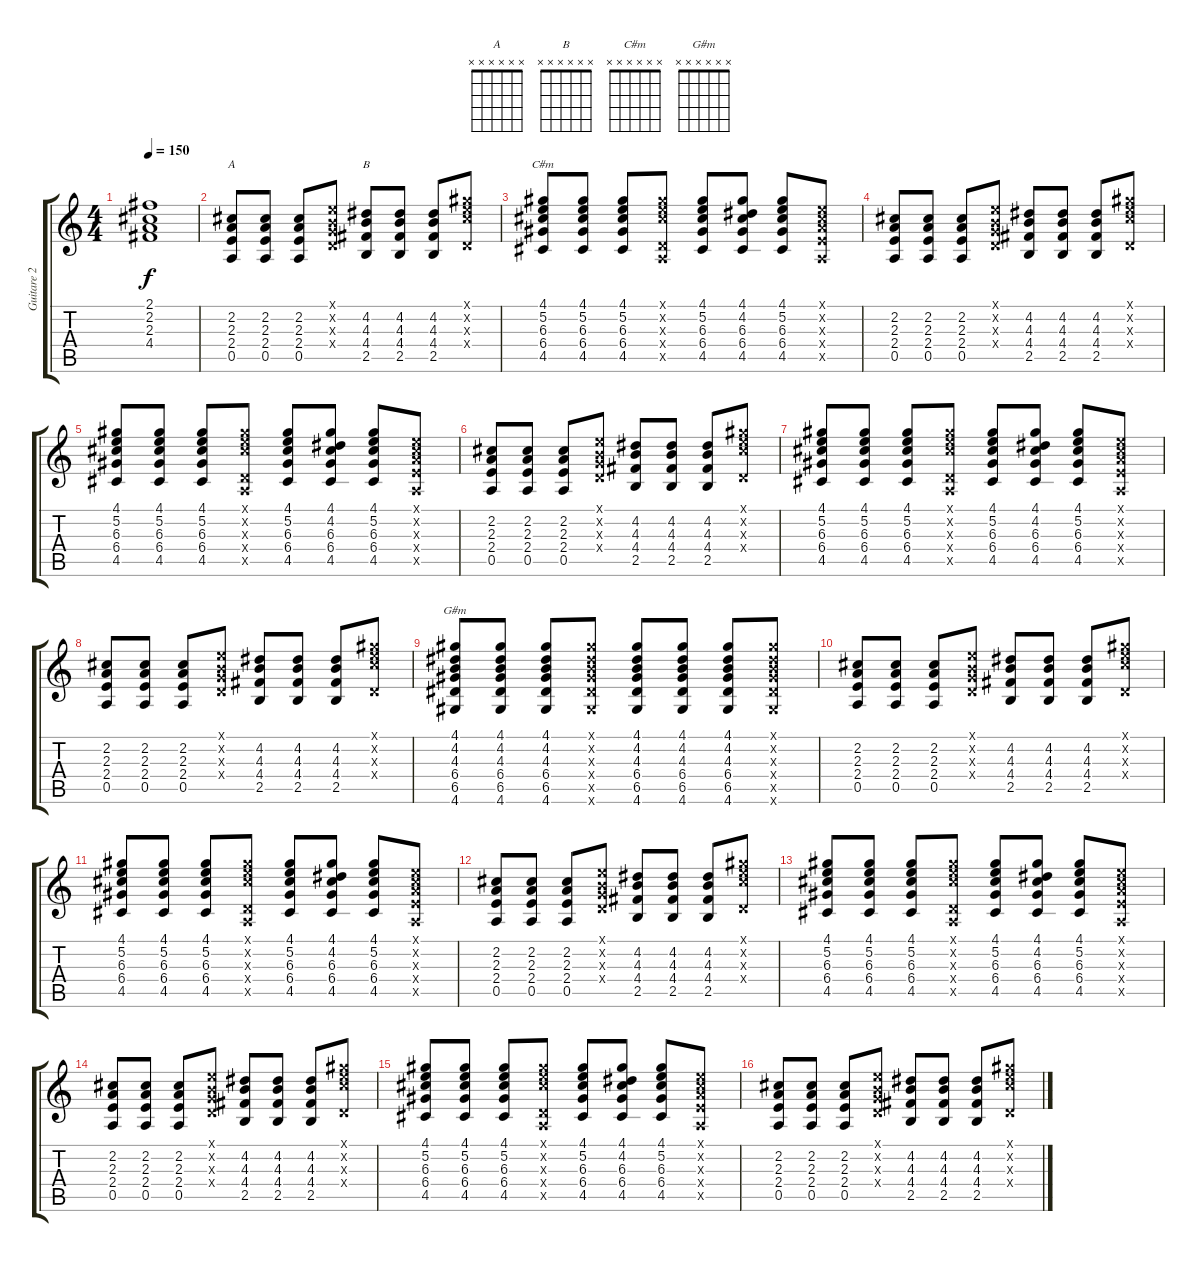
\track ("Guitare 2" "Guitare 2") {instrument electricguitarclean}
\staff {score tabs}
\tuning (E4 B3 G3 D3 A2 E2) {hide}
\chord ("A" x x x x x x)
\chord ("B" x x x x x x)
\chord ("C#m" x x x x x x)
\chord ("G#m" x x x x x x)
\ts (4 4)
\tempo 150
\clef g2
\ks c
(2.1{t} 2.2{t} 2.3{t} 4.4{t}).1{dy f} |
(2.2 2.3 2.4 0.5).8{ch "A"} (2.2 2.3 2.4 0.5).8 (2.2 2.3 2.4 0.5).8 (0.1{x} 0.2{x} 0.3{x} 0.4{x}).8 (4.2 4.3 4.4 2.5).8{ch "B"} (4.2 4.3 4.4 2.5).8 (4.2 4.3 4.4 2.5).8 (4.1{x} 5.2{x} 6.3{x} 0.4{x}).8 |
(4.1 5.2 6.3 6.4 4.5).8{ch "C#m"} (4.1 5.2 6.3 6.4 4.5).8 (4.1 5.2 6.3 6.4 4.5).8 (4.1{x} 5.2{x} 6.3{x} 0.4{x} 0.5{x}).8 (4.1 5.2 6.3 6.4 4.5).8 (4.1 4.2 6.3 6.4 4.5).8 (4.1 5.2 6.3 6.4 4.5).8 (0.1{x} 2.2{x} 2.3{x} 2.4{x} 0.5{x}).8 |
(2.2 2.3 2.4 0.5).8 (2.2 2.3 2.4 0.5).8 (2.2 2.3 2.4 0.5).8 (0.1{x} 0.2{x} 0.3{x} 0.4{x}).8 (4.2 4.3 4.4 2.5).8 (4.2 4.3 4.4 2.5).8 (4.2 4.3 4.4 2.5).8 (4.1{x} 5.2{x} 6.3{x} 0.4{x}).8 |
(4.1 5.2 6.3 6.4 4.5).8 (4.1 5.2 6.3 6.4 4.5).8 (4.1 5.2 6.3 6.4 4.5).8 (4.1{x} 5.2{x} 6.3{x} 0.4{x} 0.5{x}).8 (4.1 5.2 6.3 6.4 4.5).8 (4.1 4.2 6.3 6.4 4.5).8 (4.1 5.2 6.3 6.4 4.5).8 (0.1{x} 2.2{x} 2.3{x} 2.4{x} 0.5{x}).8 |
(2.2 2.3 2.4 0.5).8 (2.2 2.3 2.4 0.5).8 (2.2 2.3 2.4 0.5).8 (0.1{x} 0.2{x} 0.3{x} 0.4{x}).8 (4.2 4.3 4.4 2.5).8 (4.2 4.3 4.4 2.5).8 (4.2 4.3 4.4 2.5).8 (4.1{x} 5.2{x} 6.3{x} 0.4{x}).8 |
(4.1 5.2 6.3 6.4 4.5).8 (4.1 5.2 6.3 6.4 4.5).8 (4.1 5.2 6.3 6.4 4.5).8 (4.1{x} 5.2{x} 6.3{x} 0.4{x} 0.5{x}).8 (4.1 5.2 6.3 6.4 4.5).8 (4.1 4.2 6.3 6.4 4.5).8 (4.1 5.2 6.3 6.4 4.5).8 (0.1{x} 2.2{x} 2.3{x} 2.4{x} 0.5{x}).8 |
(2.2 2.3 2.4 0.5).8 (2.2 2.3 2.4 0.5).8 (2.2 2.3 2.4 0.5).8 (0.1{x} 0.2{x} 0.3{x} 0.4{x}).8 (4.2 4.3 4.4 2.5).8 (4.2 4.3 4.4 2.5).8 (4.2 4.3 4.4 2.5).8 (4.1{x} 5.2{x} 6.3{x} 0.4{x}).8 |
(4.1 4.2 4.3 6.4 6.5 4.6).8{ch "G#m"} (4.1 4.2 4.3 6.4 6.5 4.6).8 (4.1 4.2 4.3 6.4 6.5 4.6).8 (4.1{x} 4.2{x} 4.3{x} 6.4{x} 6.5{x} 4.6{x}).8 (4.1 4.2 4.3 6.4 6.5 4.6).8 (4.1 4.2 4.3 6.4 6.5 4.6).8 (4.1 4.2 4.3 6.4 6.5 4.6).8 (4.1{x} 4.2{x} 4.3{x} 6.4{x} 6.5{x} 4.6{x}).8 |
(2.2 2.3 2.4 0.5).8 (2.2 2.3 2.4 0.5).8 (2.2 2.3 2.4 0.5).8 (0.1{x} 0.2{x} 0.3{x} 0.4{x}).8 (4.2 4.3 4.4 2.5).8 (4.2 4.3 4.4 2.5).8 (4.2 4.3 4.4 2.5).8 (4.1{x} 5.2{x} 6.3{x} 0.4{x}).8 |
(4.1 5.2 6.3 6.4 4.5).8 (4.1 5.2 6.3 6.4 4.5).8 (4.1 5.2 6.3 6.4 4.5).8 (4.1{x} 5.2{x} 6.3{x} 0.4{x} 0.5{x}).8 (4.1 5.2 6.3 6.4 4.5).8 (4.1 4.2 6.3 6.4 4.5).8 (4.1 5.2 6.3 6.4 4.5).8 (0.1{x} 2.2{x} 2.3{x} 2.4{x} 0.5{x}).8 |
(2.2 2.3 2.4 0.5).8 (2.2 2.3 2.4 0.5).8 (2.2 2.3 2.4 0.5).8 (0.1{x} 0.2{x} 0.3{x} 0.4{x}).8 (4.2 4.3 4.4 2.5).8 (4.2 4.3 4.4 2.5).8 (4.2 4.3 4.4 2.5).8 (4.1{x} 5.2{x} 6.3{x} 0.4{x}).8 |
(4.1 5.2 6.3 6.4 4.5).8 (4.1 5.2 6.3 6.4 4.5).8 (4.1 5.2 6.3 6.4 4.5).8 (4.1{x} 5.2{x} 6.3{x} 0.4{x} 0.5{x}).8 (4.1 5.2 6.3 6.4 4.5).8 (4.1 4.2 6.3 6.4 4.5).8 (4.1 5.2 6.3 6.4 4.5).8 (0.1{x} 2.2{x} 2.3{x} 2.4{x} 0.5{x}).8 |
(2.2 2.3 2.4 0.5).8 (2.2 2.3 2.4 0.5).8 (2.2 2.3 2.4 0.5).8 (0.1{x} 0.2{x} 0.3{x} 0.4{x}).8 (4.2 4.3 4.4 2.5).8 (4.2 4.3 4.4 2.5).8 (4.2 4.3 4.4 2.5).8 (4.1{x} 5.2{x} 6.3{x} 0.4{x}).8 |
(4.1 5.2 6.3 6.4 4.5).8 (4.1 5.2 6.3 6.4 4.5).8 (4.1 5.2 6.3 6.4 4.5).8 (4.1{x} 5.2{x} 6.3{x} 0.4{x} 0.5{x}).8 (4.1 5.2 6.3 6.4 4.5).8 (4.1 4.2 6.3 6.4 4.5).8 (4.1 5.2 6.3 6.4 4.5).8 (0.1{x} 2.2{x} 2.3{x} 2.4{x} 0.5{x}).8 |
(2.2 2.3 2.4 0.5).8 (2.2 2.3 2.4 0.5).8 (2.2 2.3 2.4 0.5).8 (0.1{x} 0.2{x} 0.3{x} 0.4{x}).8 (4.2 4.3 4.4 2.5).8 (4.2 4.3 4.4 2.5).8 (4.2 4.3 4.4 2.5).8 (4.1{x} 5.2{x} 6.3{x} 0.4{x}).8
